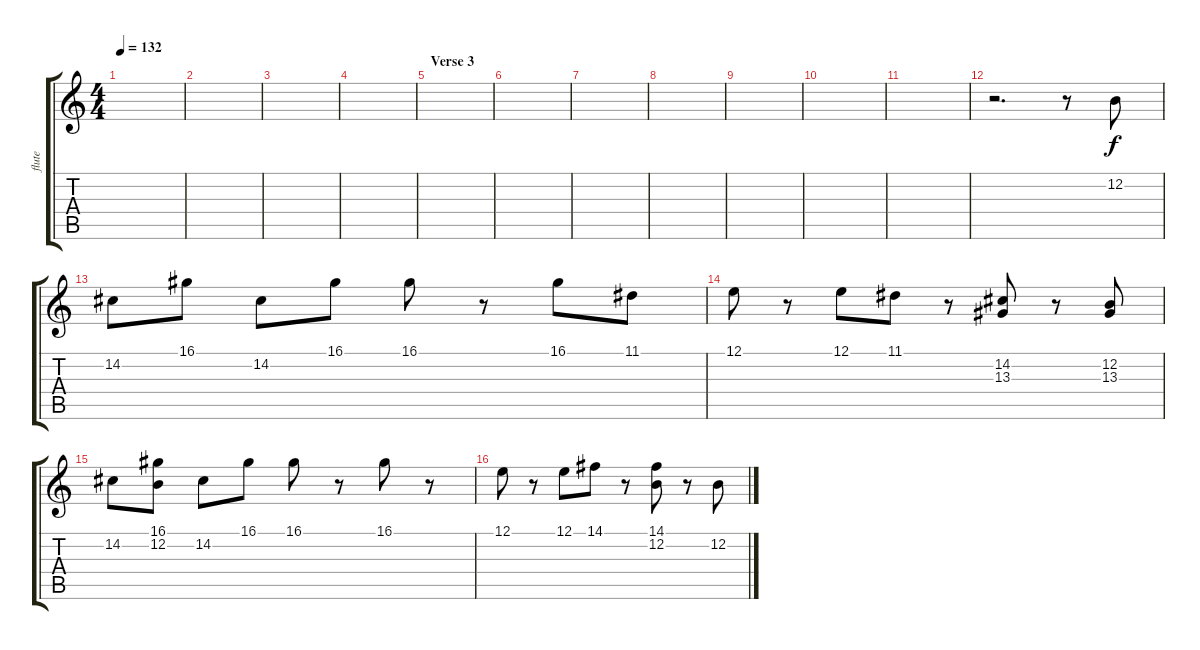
\track ("flute" "flute") {instrument panflute}
\staff {score tabs}
\tuning (E4 B3 G3 D3 A2 E2) {hide}
\ts (4 4)
\tempo 132
\clef g2
\ks c
|
|
|
|
\section ("" "Verse 3")
|
|
|
|
|
|
|
r.2{d} r.8 12.2.8 |
14.2.8 16.1.8 14.2.8 16.1.8 16.1.8 r.8 16.1.8 11.1.8 |
12.1.8 r.8 12.1.8 11.1.8 r.8 (14.2 13.3).8 r.8 (12.2 13.3).8 |
14.2.8 (16.1 12.2).8 14.2.8 16.1.8 16.1.8 r.8 16.1.8 r.8 |
12.1.8 r.8 12.1.8 14.1.8 r.8 (14.1 12.2).8 r.8 12.2.8
